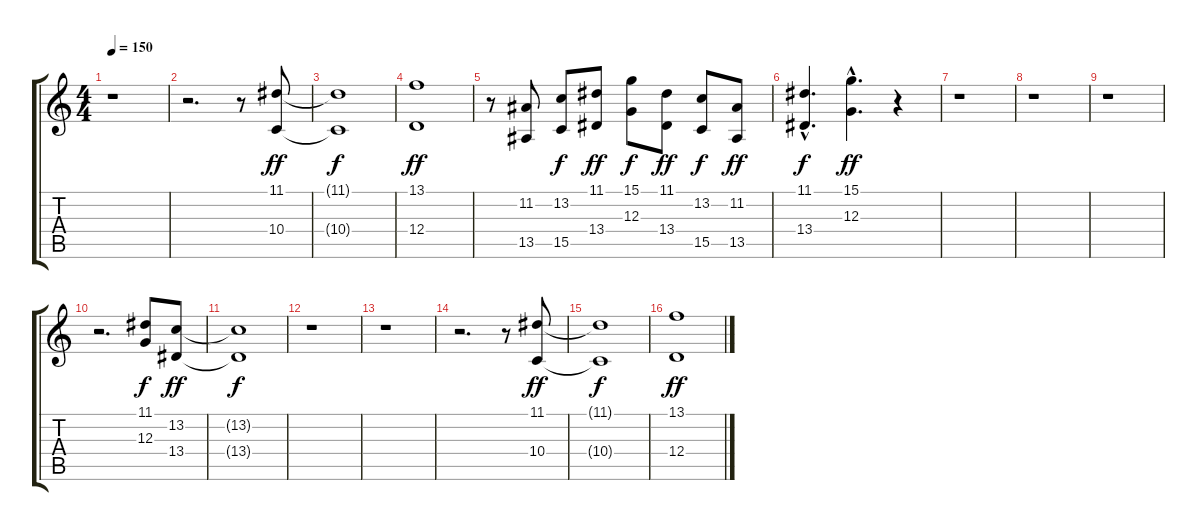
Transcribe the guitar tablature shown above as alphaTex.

\track "" {instrument brasssection}
\staff {score tabs}
\tuning (E4 B3 G3 D3 A2 E2) {hide}
\ts (4 4)
\tempo 150
\clef g2
\ks c
r.1{dy f} |
r.2{d} r.8 (11.1 10.4).8{dy ff} |
(11.1{t} 10.4{t}).1{dy f} |
(13.1 12.4).1{dy ff} |
r.8 (11.2 13.5).8 (13.2 15.5).8{dy f} (11.1 13.4).8{dy ff} (15.1 12.3).8{dy f} (11.1 13.4).8{dy ff} (13.2 15.5).8{dy f} (11.2 13.5).8{dy ff} |
(11.1{hac} 13.4{hac}).4{d dy f} (15.1{hac} 12.3{hac}).4{d dy ff} r.4 |
r.1 |
r.1 |
r.1 |
r.2{d} (11.1 12.3).8{dy f} (13.2 13.4).8{dy ff} |
(13.2{t} 13.4{t}).1{dy f} |
r.1 |
r.1 |
r.2{d} r.8 (11.1 10.4).8{dy ff} |
(11.1{t} 10.4{t}).1{dy f} |
(13.1 12.4).1{dy ff}
